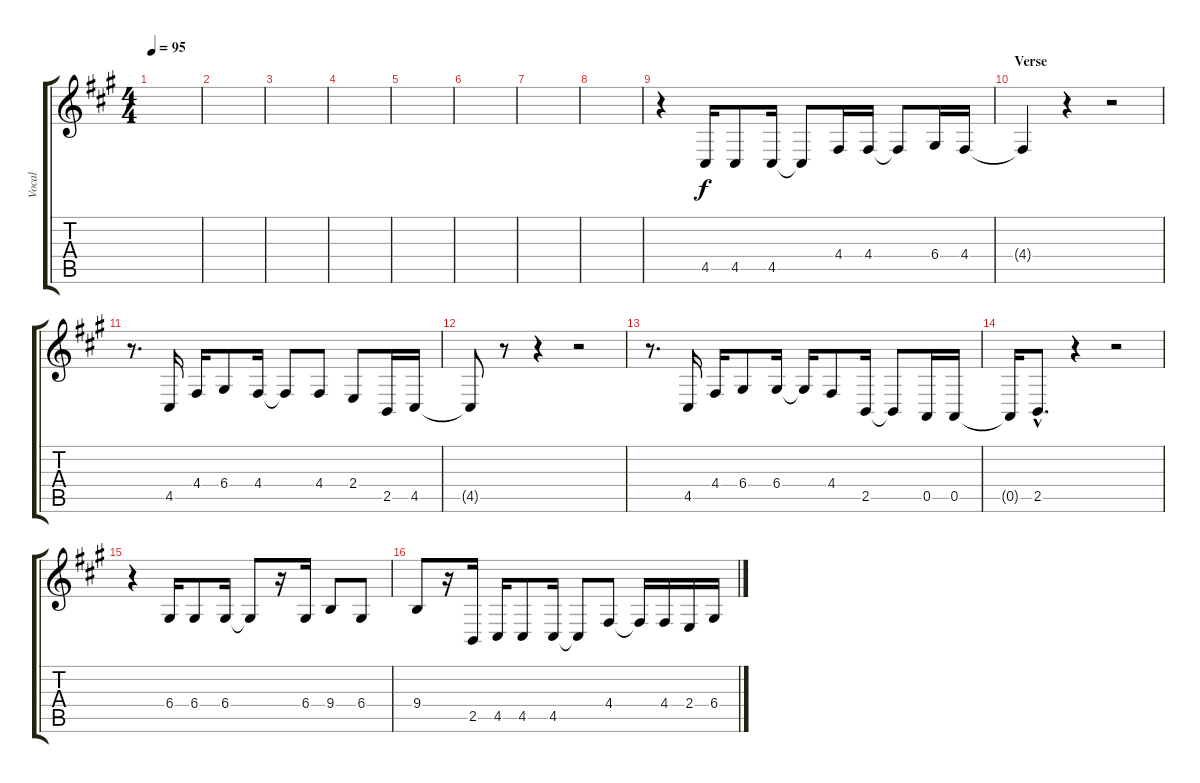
\track ("Vocal" "Vocal") {instrument violin}
\staff {score tabs}
\tuning (E4 B3 G3 D3 A2 E2) {hide}
\ts (4 4)
\tempo 95
\clef g2
\ks a
|
|
|
|
|
|
|
|
r.4 4.5.16 4.5.8 4.5.16 4.5{t}.8 4.4.16 4.4.16 4.4{t}.8 6.4.16 4.4.16 |
\section ("" "Verse")
4.4{t}.4 r.4 r.2 |
r.8{d} 4.5.16 4.4.16 6.4.8 4.4.16 4.4{t}.8 4.4.8 2.4.8 2.5.16 4.5.16 |
4.5{t}.8 r.8 r.4 r.2 |
r.8{d} 4.5.16 4.4.16 6.4.8 6.4.16 6.4{t}.16 4.4.8 2.5.16 2.5{t}.8 0.5.16 0.5.16 |
0.5{t}.16 2.5{hac}.8{d} r.4 r.2 |
r.4 6.4.16 6.4.8 6.4.16 6.4{t}.8 r.16 6.4.16 9.4.8 6.4.8 |
9.4.8 r.16 2.5.16 4.5.16 4.5.8 4.5.16 4.5{t}.8 4.4.8 4.4{t}.16 4.4.16 2.4.16 6.4.16
